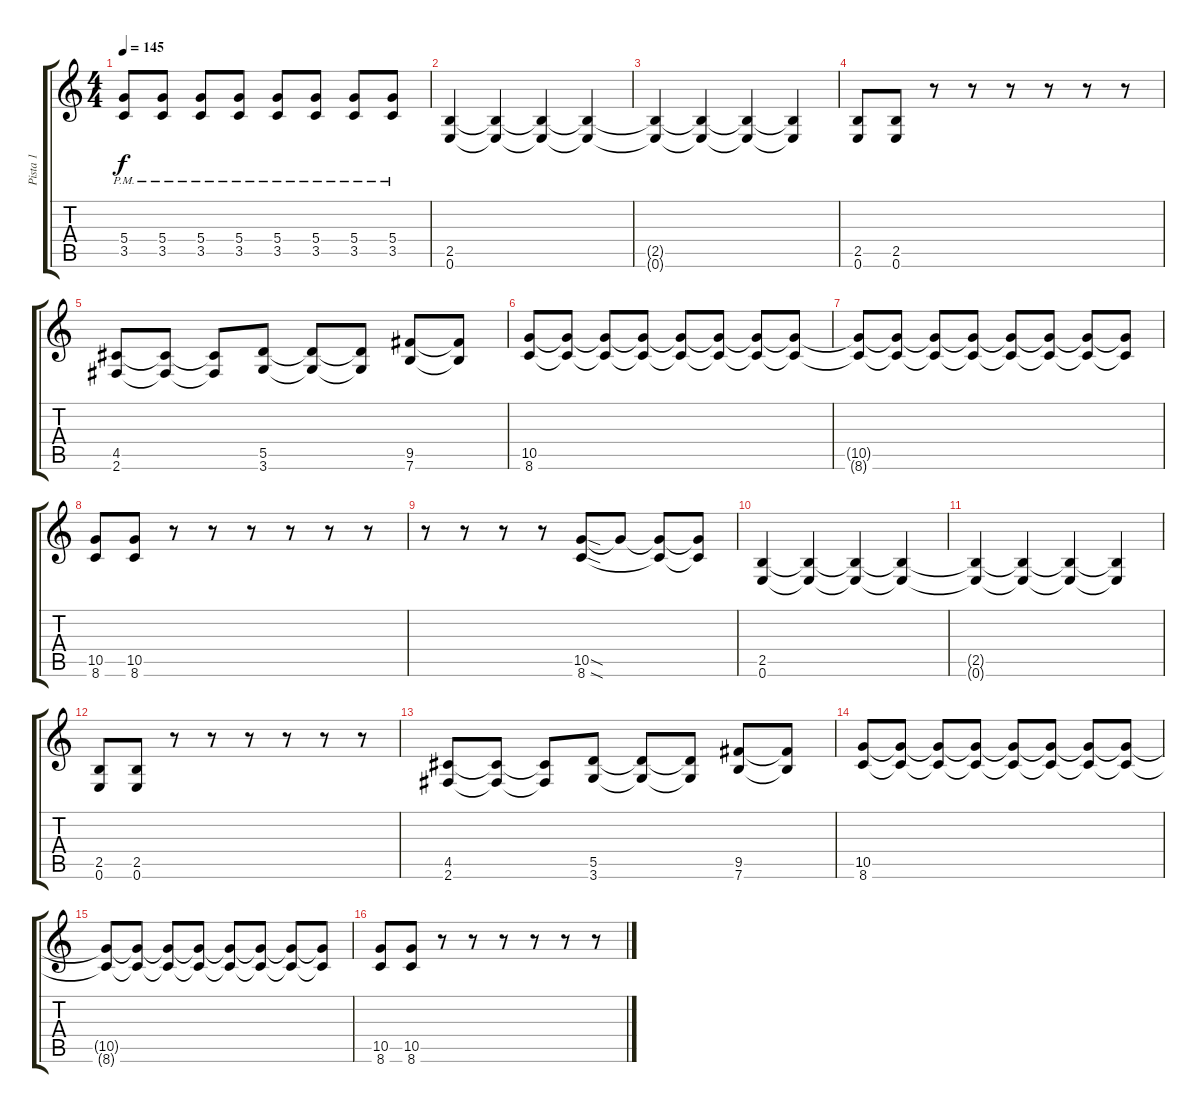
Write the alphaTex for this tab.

\track ("Pista 1" "Pista 1") {instrument overdrivenguitar}
\staff {score tabs}
\tuning (E4 B3 G3 D3 A2 E2) {hide}
\ts (4 4)
\tempo 145
\clef g2
\ks c
(5.4{pm} 3.5{pm}).8{dy f} (5.4{pm} 3.5{pm}).8 (5.4{pm} 3.5{pm}).8 (5.4{pm} 3.5{pm}).8 (5.4{pm} 3.5{pm}).8 (5.4{pm} 3.5{pm}).8 (5.4{pm} 3.5{pm}).8 (5.4{pm} 3.5{pm}).8 |
(2.5 0.6).4 (2.5{t} 0.6{t}).4 (2.5{t} 0.6{t}).4 (2.5{t} 0.6{t}).4 |
(2.5{t} 0.6{t}).4 (2.5{t} 0.6{t}).4 (2.5{t} 0.6{t}).4 (2.5{t} 0.6{t}).4 |
(2.5 0.6).8 (2.5 0.6).8 r.8 r.8 r.8 r.8 r.8 r.8 |
(4.5 2.6).8 (4.5{t} 2.6{t}).8 (4.5{t} 2.6{t}).8 (5.5 3.6).8 (5.5{t} 3.6{t}).8 (5.5{t} 3.6{t}).8 (9.5 7.6).8 (9.5{t} 7.6{t}).8 |
(10.5 8.6).8 (10.5{t} 8.6{t}).8 (10.5{t} 8.6{t}).8 (10.5{t} 8.6{t}).8 (10.5{t} 8.6{t}).8 (10.5{t} 8.6{t}).8 (10.5{t} 8.6{t}).8 (10.5{t} 8.6{t}).8 |
(10.5{t} 8.6{t}).8 (10.5{t} 8.6{t}).8 (10.5{t} 8.6{t}).8 (10.5{t} 8.6{t}).8 (10.5{t} 8.6{t}).8 (10.5{t} 8.6{t}).8 (10.5{t} 8.6{t}).8 (10.5{t} 8.6{t}).8 |
(10.5 8.6).8 (10.5 8.6).8 r.8 r.8 r.8 r.8 r.8 r.8 |
r.8 r.8 r.8 r.8 (10.5{sod} 8.6{sod}).8 10.5{t}.8 (10.5{t} 8.6{t}).8 (10.5{t} 8.6{t}).8 |
(2.5 0.6).4 (2.5{t} 0.6{t}).4 (2.5{t} 0.6{t}).4 (2.5{t} 0.6{t}).4 |
(2.5{t} 0.6{t}).4 (2.5{t} 0.6{t}).4 (2.5{t} 0.6{t}).4 (2.5{t} 0.6{t}).4 |
(2.5 0.6).8 (2.5 0.6).8 r.8 r.8 r.8 r.8 r.8 r.8 |
(4.5 2.6).8 (4.5{t} 2.6{t}).8 (4.5{t} 2.6{t}).8 (5.5 3.6).8 (5.5{t} 3.6{t}).8 (5.5{t} 3.6{t}).8 (9.5 7.6).8 (9.5{t} 7.6{t}).8 |
(10.5 8.6).8 (10.5{t} 8.6{t}).8 (10.5{t} 8.6{t}).8 (10.5{t} 8.6{t}).8 (10.5{t} 8.6{t}).8 (10.5{t} 8.6{t}).8 (10.5{t} 8.6{t}).8 (10.5{t} 8.6{t}).8 |
(10.5{t} 8.6{t}).8 (10.5{t} 8.6{t}).8 (10.5{t} 8.6{t}).8 (10.5{t} 8.6{t}).8 (10.5{t} 8.6{t}).8 (10.5{t} 8.6{t}).8 (10.5{t} 8.6{t}).8 (10.5{t} 8.6{t}).8 |
(10.5 8.6).8 (10.5 8.6).8 r.8 r.8 r.8 r.8 r.8 r.8
